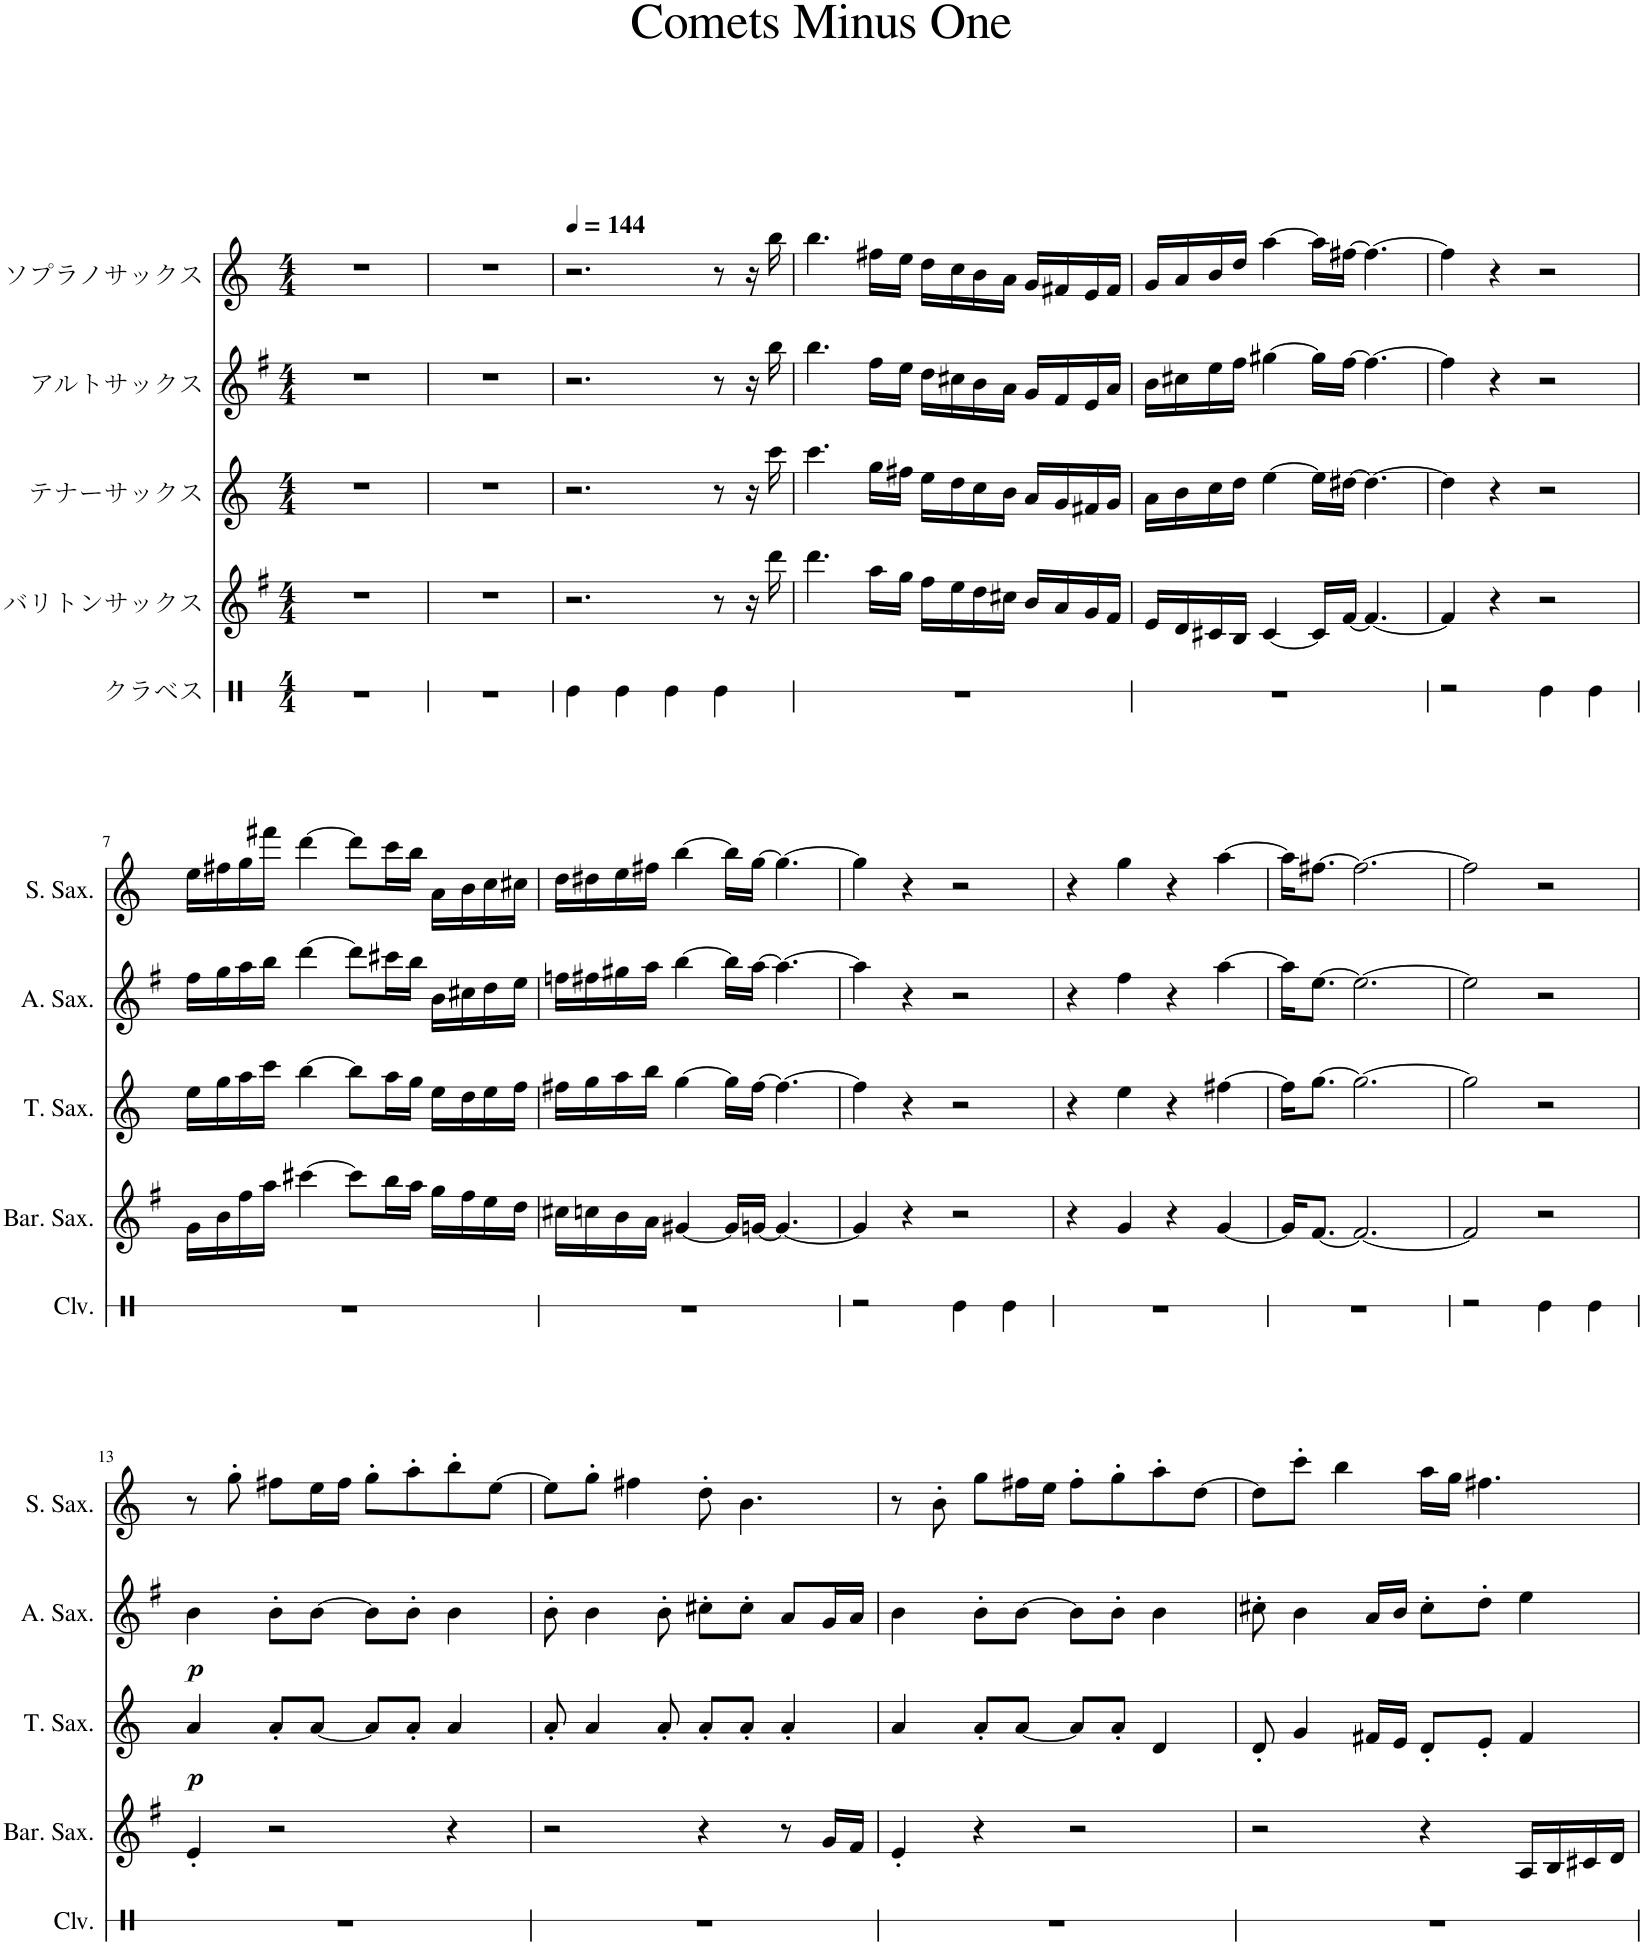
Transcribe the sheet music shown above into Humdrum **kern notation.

**kern	**kern	**kern	**dynam	**kern	**dynam	**kern
*part5	*part4	*part3	*part3	*part2	*part2	*part1
*staff5	*staff4	*staff3	*staff3	*staff2	*staff2	*staff1
*I"クラベス	*I"バリトンサックス	*I"テナーサックス	*	*I"アルトサックス	*	*I"ソプラノサックス
*stria1	*	*	*	*	*	*
*clefX	*clefG2	*clefG2	*	*clefG2	*	*clefG2
*	*Trd12c21	*Trd8c14	*	*Trd5c9	*	*Trd1c2
*k[]	*k[f#]	*k[]	*	*k[f#]	*	*k[]
*M4/4	*M4/4	*M4/4	*	*M4/4	*	*M4/4
=1	=1	=1	=1	=1	=1	=1
1r	1r	1r	.	1r	.	1r
=2	=2	=2	=2	=2	=2	=2
1r	1r	1r	.	1r	.	1r
=3	=3	=3	=3	=3	=3	=3
*	*	*	*	*	*	*MM144
4Re\	2.r	2.r	.	2.r	.	2.r
4Re\	.	.	.	.	.	.
4Re\	.	.	.	.	.	.
4Re\	8r	8r	.	8r	.	8r
.	16r	16r	.	16r	.	16r
.	16ddd\	16ccc\	.	16bb\	.	16bb\
=4	=4	=4	=4	=4	=4	=4
1r	4.ddd\	4.ccc\	.	4.bb\	.	4.bb\
.	16aa\LL	16gg\LL	.	16ff#\LL	.	16ff#X\LL
.	16gg\JJ	16ff#X\JJ	.	16ee\JJ	.	16ee\JJ
.	16ff#\LL	16ee\LL	.	16dd\LL	.	16dd\LL
.	16ee\	16dd\	.	16cc#X\	.	16cc\
.	16dd\	16cc\	.	16b\	.	16b\
.	16cc#X\JJ	16b\JJ	.	16a\JJ	.	16a\JJ
.	16b/LL	16a/LL	.	16g/LL	.	16g/LL
.	16a/	16g/	.	16f#/	.	16f#X/
.	16g/	16f#X/	.	16e/	.	16e/
.	16f#/JJ	16g/JJ	.	16a/JJ	.	16f#/JJ
=5	=5	=5	=5	=5	=5	=5
1r	16e/LL	16a\LL	.	16b\LL	.	16g/LL
.	16d/	16b\	.	16cc#X\	.	16a/
.	16c#X/	16cc\	.	16ee\	.	16b/
.	16B/JJ	16dd\JJ	.	16ff#\JJ	.	16dd/JJ
.	[4c#/	[4ee\	.	[4gg#X\	.	[4aa\
.	16c#/LL]	16ee\LL]	.	16gg#\LL]	.	16aa\LL]
.	[16f#/JJ	[16dd#X\JJ	.	[16ff#\JJ	.	[16ff#X\JJ
.	4.f#/_	4.dd#\_	.	4.ff#\_	.	4.ff#\_
=6	=6	=6	=6	=6	=6	=6
2r	4f#/]	4dd#\]	.	4ff#\]	.	4ff#\]
.	4r	4r	.	4r	.	4r
4Re\	2r	2r	.	2r	.	2r
4Re\	.	.	.	.	.	.
!!LO:LB:g=z
=7	=7	=7	=7	=7	=7	=7
1r	16g\LL	16ee\LL	.	16ff#\LL	.	16ee\LL
.	16b\	16gg\	.	16gg\	.	16ff#X\
.	16ff#\	16aa\	.	16aa\	.	16gg\
.	16aa\JJ	16ccc\JJ	.	16bb\JJ	.	16fff#X\JJ
.	[4ccc#X\	[4bb\	.	[4ddd\	.	[4ddd\
.	8ccc#\L]	8bb\L]	.	8ddd\L]	.	8ddd\L]
.	16bb\L	16aa\L	.	16ccc#X\L	.	16ccc\L
.	16aa\JJ	16gg\JJ	.	16bb\JJ	.	16bb\JJ
.	16gg\LL	16ee\LL	.	16b\LL	.	16a\LL
.	16ff#\	16dd\	.	16cc#X\	.	16b\
.	16ee\	16ee\	.	16dd\	.	16cc\
.	16dd\JJ	16ff\JJ	.	16ee\JJ	.	16cc#X\JJ
=8	=8	=8	=8	=8	=8	=8
1r	16cc#X\LL	16ff#X\LL	.	16ffn\LL	.	16dd\LL
.	16ccn\	16gg\	.	16ff#X\	.	16dd#X\
.	16b\	16aa\	.	16gg#X\	.	16ee\
.	16a\JJ	16bb\JJ	.	16aa\JJ	.	16ff#X\JJ
.	[4g#X/	[4gg\	.	[4bb\	.	[4bb\
.	16g#/LL]	16gg\LL]	.	16bb\LL]	.	16bb\LL]
.	[16gn/JJ	[16ff#\JJ	.	[16aa\JJ	.	[16gg\JJ
.	4.g/_	4.ff#\_	.	4.aa\_	.	4.gg\_
=9	=9	=9	=9	=9	=9	=9
2r	4g/]	4ff#\]	.	4aa\]	.	4gg\]
.	4r	4r	.	4r	.	4r
4Re\	2r	2r	.	2r	.	2r
4Re\	.	.	.	.	.	.
=10	=10	=10	=10	=10	=10	=10
1r	4r	4r	.	4r	.	4r
.	4g/	4ee\	.	4ff#\	.	4gg\
.	4r	4r	.	4r	.	4r
.	[4g/	[4ff#X\	.	[4aa\	.	[4aa\
=11	=11	=11	=11	=11	=11	=11
1r	16g/KL]	16ff#\KL]	.	16aa\KL]	.	16aa\KL]
.	[8.f#/J	[8.gg\J	.	[8.ee\J	.	[8.ff#X\J
.	2.f#/_	2.gg\_	.	2.ee\_	.	2.ff#\_
=12	=12	=12	=12	=12	=12	=12
2r	2f#/]	2gg\]	.	2ee\]	.	2ff#\]
4Re\	2r	2r	.	2r	.	2r
4Re\	.	.	.	.	.	.
!!LO:LB:g=z
=13	=13	=13	=13	=13	=13	=13
!	!	!	!LO:DY:b	!	!LO:DY:b	!
1r	4e'/	4a/	p	4b\	p	8r
.	.	.	.	.	.	8gg'\
.	2r	8a'/L	.	8b'\L	.	8ff#X\L
.	.	[8a/J	.	[8b\J	.	16ee\L
.	.	.	.	.	.	16ff#\JJ
.	.	8a/L]	.	8b\L]	.	8gg'\L
.	.	8a'/J	.	8b'\J	.	8aa'\
.	4r	4a/	.	4b\	.	8bb'\
.	.	.	.	.	.	[8ee\J
=14	=14	=14	=14	=14	=14	=14
1r	2r	8a'/	.	8b'\	.	8ee\L]
.	.	4a/	.	4b\	.	8gg'\J
.	.	.	.	.	.	4ff#X\
.	.	8a'/	.	8b'\	.	.
.	4r	8a'/L	.	8cc#X'\L	.	8dd'\
.	.	8a'/J	.	8cc#'\J	.	4.b\
.	8r	4a'/	.	8a/L	.	.
.	16g/LL	.	.	16g/L	.	.
.	16f#/JJ	.	.	16a/JJ	.	.
=15	=15	=15	=15	=15	=15	=15
1r	4e'/	4a/	.	4b\	.	8r
.	.	.	.	.	.	8b'\
.	4r	8a'/L	.	8b'\L	.	8gg\L
.	.	[8a/J	.	[8b\J	.	16ff#X\L
.	.	.	.	.	.	16ee\JJ
.	2r	8a/L]	.	8b\L]	.	8ff#'\L
.	.	8a'/J	.	8b'\J	.	8gg'\
.	.	4d/	.	4b\	.	8aa'\
.	.	.	.	.	.	[8dd\J
=16	=16	=16	=16	=16	=16	=16
1r	2r	8d'/	.	8cc#X'\	.	8dd\L]
.	.	4g/	.	4b\	.	8ccc'\J
.	.	.	.	.	.	4bb\
.	.	16f#X/LL	.	16a/LL	.	.
.	.	16e/JJ	.	16b/JJ	.	.
.	4r	8d'/L	.	8cc#'\L	.	16aa\LL
.	.	.	.	.	.	16gg\JJ
.	.	8e'/J	.	8dd'\J	.	4.ff#X\
.	16A/LL	4f#/	.	4ee\	.	.
.	16B/	.	.	.	.	.
.	16c#X/	.	.	.	.	.
.	16d/JJ	.	.	.	.	.
=	=	=	=	=	=	=
*-	*-	*-	*-	*-	*-	*-
